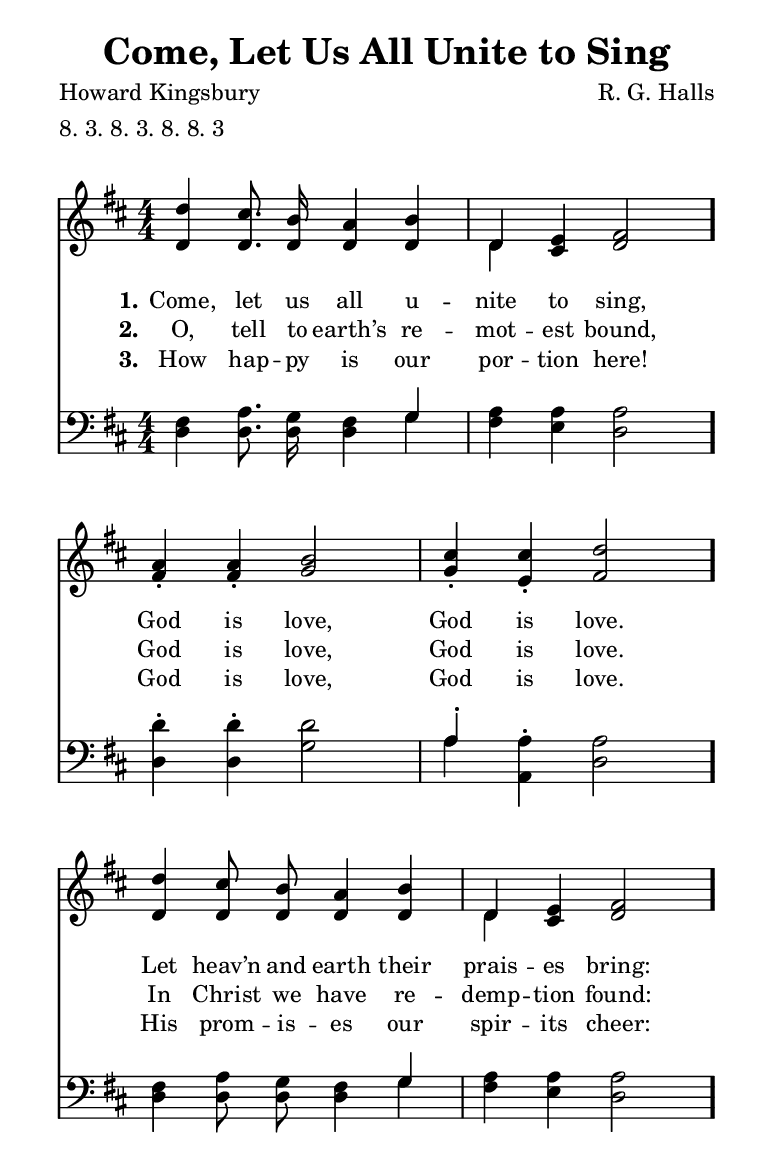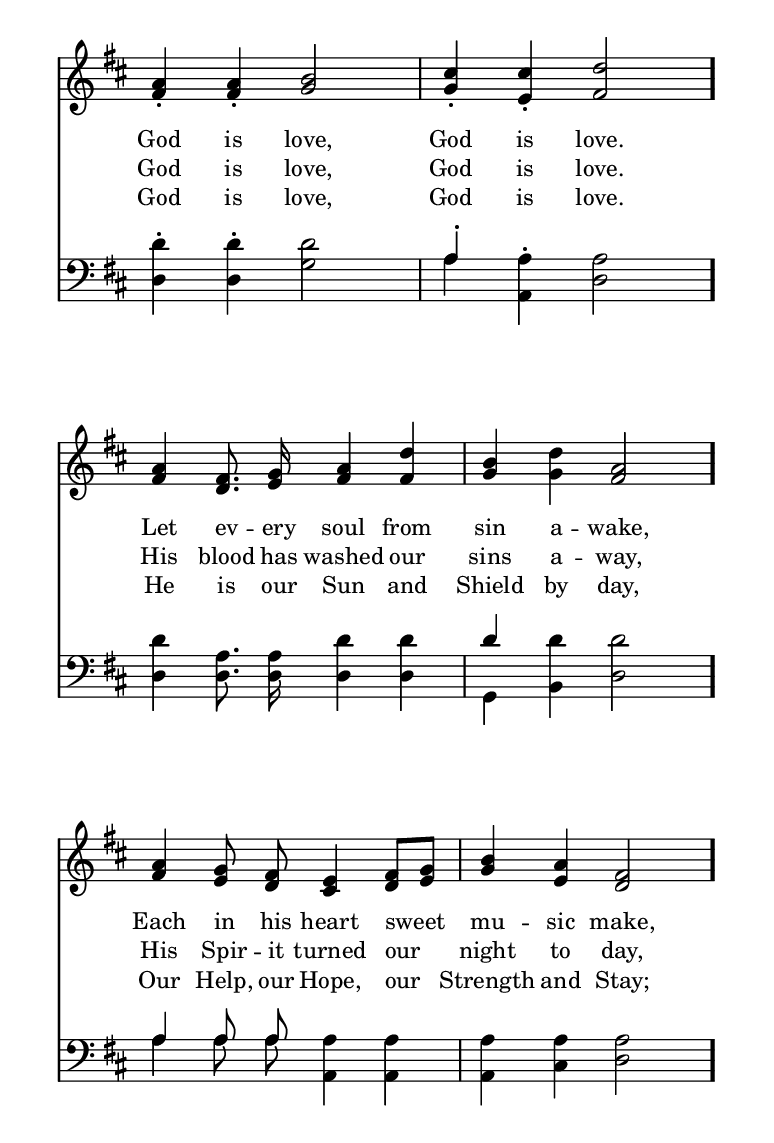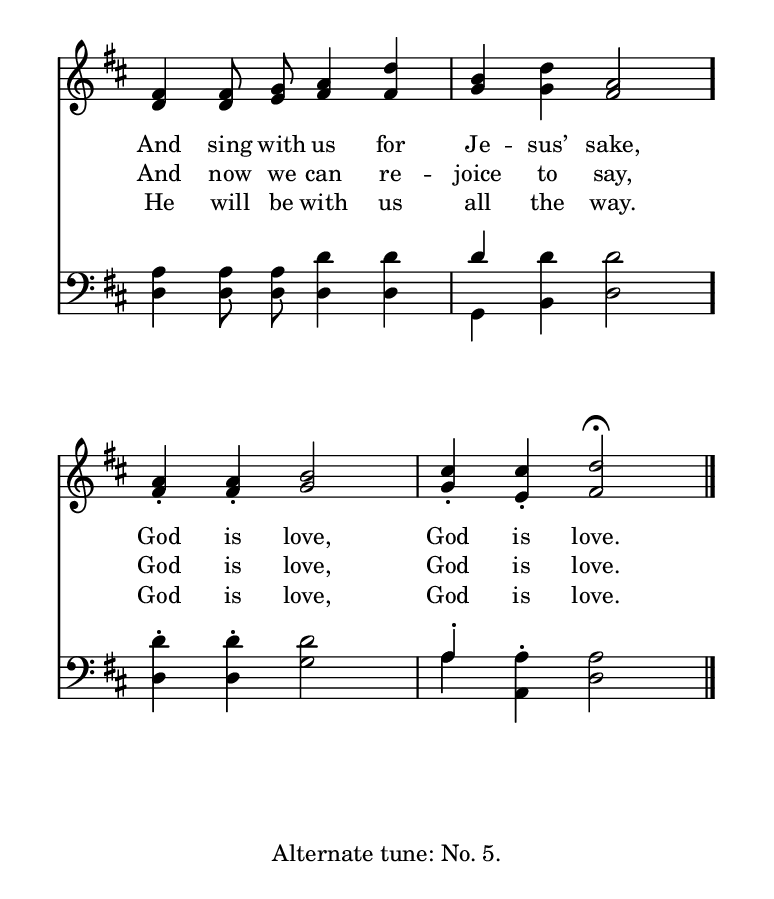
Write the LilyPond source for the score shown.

\include "common/global.ily"
\paper {
  \include "common/paper.ily"
  %ragged-bottom = ##t
  %ragged-last-bottom = ##t
  %systems-per-page = ##f
  %page-count = ##f
}

\header{
  hymnnumber = "71"
  title = "Come, Let Us All Unite to Sing"
  tunename = "Christ for me"
  meter = "8. 3. 8. 3. 8. 8. 3"
  poet = "Howard Kingsbury"
  composer = "R. G. Halls"
  %copyright = ""
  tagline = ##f
}

% for fermata in MIDI
ta = { \tempo 4=90 }
tb = { \tempo 4=45 }

patternAA = { \ta c4 c8. c16 c4 c4      | c4 c4 c2 }
patternAB = { \ta c4 c8  c8  c4 c4      | c4 c4 c2 }
patternAC = { \ta c4 c8  c8  c4 c8[ c8] | c4 c4 c2 }

patternBA = { \ta c4 c4 c2 | c4 c4 c2 }
patternBB = { \ta c4 c4 c2 | c4 c4 \tb c2 \ta }

global = {
  \include "common/overrides.ily"
  \override Staff.TimeSignature.style = #'numbered
  \time 4/4
  \override Score.MetronomeMark.transparent = ##t % hide all fermata changes too
  \ta
  \key d \major
  %\partial 4
  \autoBeamOff
}

notesSoprano = {
\global
\relative c'' {

  \changePitch \patternAA { d cis b a b | d, e fis }
  \changePitch \patternBA { a a b | cis cis d }
  \changePitch \patternAB { d cis b a b | d, e fis }
  \changePitch \patternBA { a a b | cis cis d }

  \changePitch \patternAA { a fis g a d | b d a }
  \changePitch \patternAC { a g fis e fis g | b a fis }
  \changePitch \patternAB { fis fis g a d | b d a }
  \changePitch \patternBA { a a b | cis cis d \fermata }

  \bar "|."

}
}

notesAlto = {
\global
\relative e' {

  \changePitch \patternAA { d d d d d | d cis d }
  \changePitch \patternBA { fis_. fis_. g | g_. e_. fis }
  \changePitch \patternAB { d d d d d | d cis d }
  \changePitch \patternBA { fis_. fis_. g | g_. e_. fis }

  \changePitch \patternAA { fis d e fis fis | g g fis }
  \changePitch \patternAC { fis e d cis d e | g e d }
  \changePitch \patternAB { d d e fis fis | g g fis }
  \changePitch \patternBA { fis_. fis_. g | g_. e_. fis }

}
}

notesTenor = {
\global
\relative a {

  \changePitch \patternAA { fis a g fis g | a a a }
  \changePitch \patternBA { d^. d^. d | a^. a^. a }
  \changePitch \patternAB { fis a g fis g | a a a }
  \changePitch \patternBA { d^. d^. d | a^. a^. a }

  \changePitch \patternAA { d a a d d | d d d }
  \changePitch \patternAB { a a a a a | a a a }
  \changePitch \patternAB { a a a d d | d d d }
  \changePitch \patternBA { d^. d^. d | a^. a^. a }

}
}

notesBass = {
\global
\relative f {

  \changePitch \patternAA { d d d d g | fis e d }
  \changePitch \patternBA { d d g | a a, d }
  \changePitch \patternAB { d d d d g | fis e d }
  \changePitch \patternBA { d d g | a a, d }

  \changePitch \patternAA { d d d d d | g, b d }
  \changePitch \patternAB { a' a a a, a | a cis d }
  \changePitch \patternAB { d d d d d | g, b d }
  \changePitch \patternBA { d d g | a a, d }

}
}

wordsA = \lyricmode {
\set stanza = "1."

Come, let us all u -- nite to sing, \bar "."
God is love, God is love. \bar "." \break
Let heav’n and earth their prais -- es bring: \bar "."
God is love, God is love. \bar "." \break
Let ev -- ery soul from sin a -- wake, \bar "."
Each in his heart sweet mu -- sic make, \bar "."
And sing with us for Je -- sus’ sake, \bar "."
God is love, God is love. \bar "."

}

wordsB = \lyricmode {
\set stanza = "2."

O, tell to earth’s re -- mot -- est bound,
God is love, God is love.
In Christ we have re -- demp -- tion found:
God is love, God is love.
His blood has washed our sins a -- way,
His Spir -- it turned our night to day,
And now we can re -- joice to say,
God is love, God is love.

}

wordsC = \lyricmode {
\set stanza = "3."

How hap -- py is our por -- tion here!
God is love, God is love.
His prom -- is -- es our spir -- its cheer:
God is love, God is love.
He is our Sun and Shield by day,
Our Help, our Hope, our Strength and Stay;
He will be with us all the way.
God is love, God is love.

}

\score {
  \context ChoirStaff <<
    \context Staff = upper <<
      \set Staff.autoBeaming = ##f
      \set ChoirStaff.systemStartDelimiter = #'SystemStartBar
      \set ChoirStaff.printPartCombineTexts = ##f
      \partcombine #'(2 . 9) \notesSoprano \notesAlto
      \context NullVoice = sopranos { \voiceOne << \notesSoprano >> }
      \context NullVoice = altos { \voiceTwo << \notesAlto >> }
      \context Lyrics = one   \lyricsto sopranos \wordsA
      \context Lyrics = two   \lyricsto sopranos \wordsB
      \context Lyrics = three \lyricsto sopranos \wordsC
    >>
    \context Staff = men <<
      \set Staff.autoBeaming = ##f
      \clef bass
      \set ChoirStaff.printPartCombineTexts = ##f
      \partcombine #'(2 . 9) \notesTenor \notesBass
      \context NullVoice = tenors { \voiceOne << \notesTenor >> }
      \context NullVoice = basses { \voiceTwo << \notesBass >> }
    >>
  >>
  \layout {
    \include "common/layout.ily"
  }
  \midi{
    \include "common/midi.ily"
  }
}

\noPageBreak

\markup { \fill-line { \line { Alternate tune: No. 5. } } }

\version "2.19.49"  % necessary for upgrading to future LilyPond versions.

% vi:set et ts=2 sw=2 ai nocindent syntax=lilypond:
